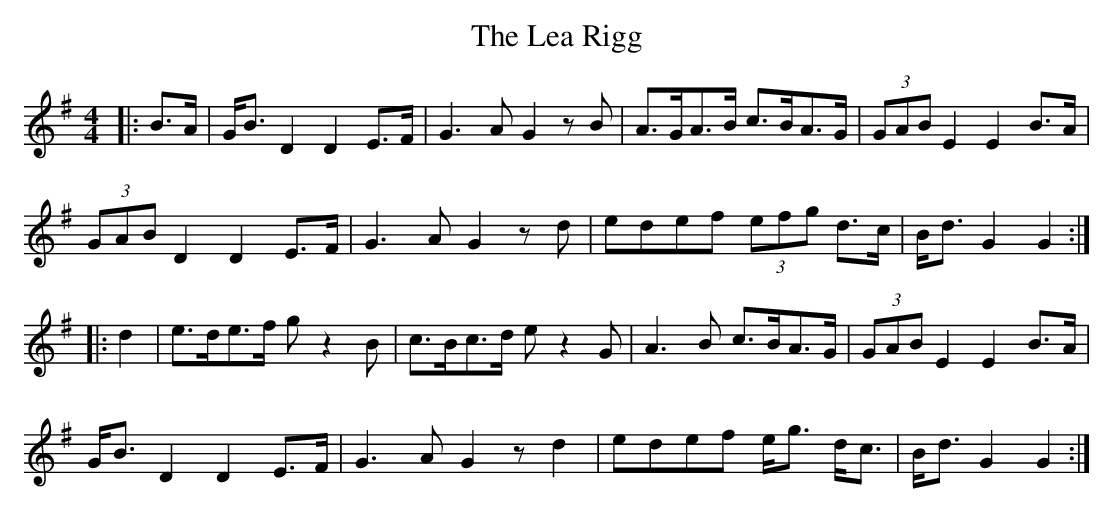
X:1
T: The Lea Rigg
M: 4/4
L: 1/8
K: Gmaj
|:B>A|G<BD2D2E>F|G3AG2zB|A>GA>B c>BA>G|(3GAB E2E2B>A|
(3GAB D2D2E>F|G3AG2zd|edef (3efg d>c|B<dG2G2:|
|:d2|e>de>f gz2B|c>Bc>d ez2G|A3B c>BA>G|(3GAB E2E2 B>A|
G<BD2D2E>F|G3AG2zd2|edef e<g d<c|B<dG2G2:|
